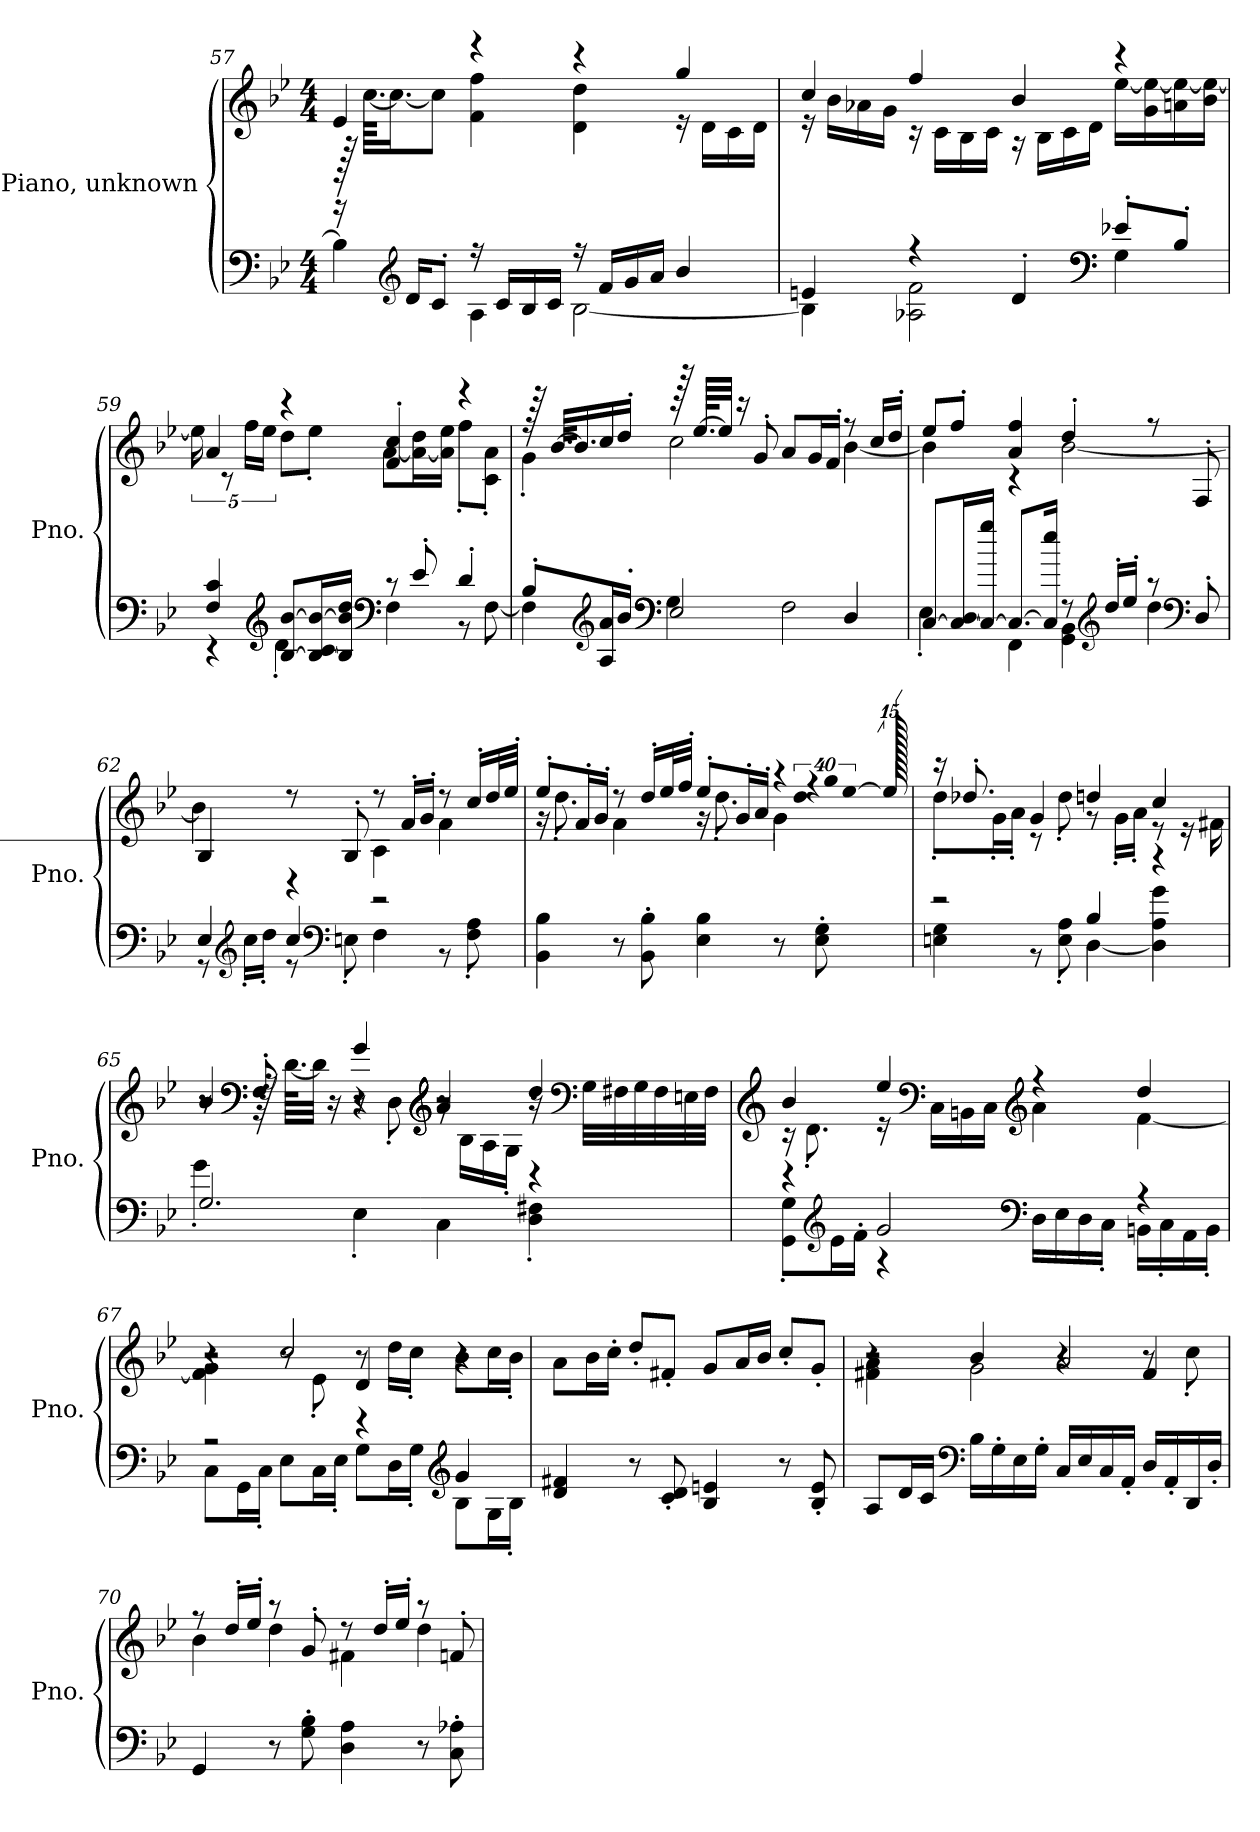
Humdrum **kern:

**kern	**kern
*part1	*part1
*staff2	*staff1
*I"Piano, unknown	*
*I'Pno.	*
*clefF4	*clefG2
*k[b-e-]	*k[b-e-]
*M4/4	*M4/4
=57	=57
*^	*^
16r	4B-\]	4e-/	128r
.	.	.	[64.cc\KKLL
.	.	.	16.cc\J_
*clefG2	*	*	*
16d/KL	.	.	.
8c'/J	.	.	8cc\J]
16r	4A\	4r	4f\ 4ff\
16c/LL	.	.	.
16B-/	.	.	.
16c/JJ	.	.	.
16r	[2B-\	4r	4d\ 4dd\
16f/LL	.	.	.
16g/	.	.	.
16a/JJ	.	.	.
4b-/	.	4gg/	16r
.	.	.	16d\LL
.	.	.	16c\
.	.	.	16d\JJ
!!LO:LB:g=z	!!
=58	=58	=58	=58
4en/	4B-\]	4cc/	16r
.	.	.	16b-\LL
.	.	.	16a-X\
.	.	.	16g\JJ
4r	2A-X\ 2f\	4ff/	16r
.	.	.	16c\LL
.	.	.	16B-\
.	.	.	16c\JJ
4d'/	.	4b-/	16r
.	.	.	16B-\LL
.	.	.	16c\
.	.	.	16d\JJ
*clefF4	*	*	*
8e-X'/L	4G\	4r	[16ee-\LL
.	.	.	16g\ 16ee-\_
8B-'/J	.	.	16an\ 16ee-\_
.	.	.	16b-\ 16ee-\_JJ
=59	=59	=59	=59
4F/ 4c/	4r	4a/	20ee-\]
.	.	.	10r
.	.	.	20ff\LL
.	.	.	20ee-\JJ
*clefG2	*	*	*
[8B-/ [8b-/L	4d'\	4r	8dd\L
16B-/_ 16c/ 16b-/_L	.	.	8ee-'\J
16B-/] 16b-/] 16dd/JJ	.	.	.
*clefF4	*	*	*
8r	4F\	4f/' 4cc/'	[8a\L
8e-'/	.	.	16a\_ 16dd\L
.	.	.	16a\] 16ee-\JJ
4d'/	8r	4r	8ff'\L
.	[8F\	.	8c\' 8a\'J
!!LO:LB:g=z	!!
=60	=60	=60	=60
8B-'/L	4F\]	128r	4g'\
.	.	[64.b-/KKLL	.
.	.	16.b-/]	.
*clefG2	*	*	*
16A/ 16a/L	.	16cc/	.
16b-'/JJ	.	16dd'/JJ	.
*clefF4	*	*	*
2E-/	4G\	128r	2cc\
.	.	[64.ee-/KLLL	.
.	.	32ee-/JJJ]	.
.	.	16r	.
.	.	8g'/	.
.	2F\	8a/L	.
.	.	16g/L	.
.	.	16f'/JJ	.
4D/	.	8r	[4b-\
.	.	16cc/LL	.
.	.	16dd'/JJ	.
=61	=61	=61	=61
[8C/L	4E-'\	8ee-/L	4b-\]
16C/_ 16D/L	.	8ff'/J	.
16C/_ 16gg/JJ	.	.	.
8.C/L_	4FF\	4a/ 4ff/	4r
16C/] 16ee-/Jk	.	.	.
8r	4GG\ 4BB-\	4dd'/	[2b-\
*clefG2	*	*	*
16dd'/LL	.	.	.
16ee-'/JJ	.	.	.
8r	4dd\	8r	.
*clefF4	*	*	*
8D'/	.	8F'/	.
!!LO:LB:g=z	!!
=62	=62	=62	=62
4E-/	8r	4G/	4b-\]
*clefG2	*	*	*
.	16cc'\LL	.	.
.	16dd'\JJ	.	.
4cc/	8r	8r	4r
*clefF4	*	*	*
.	8En'\	8G'/	.
2r	4F\	8r	4A\
.	.	16f'/LL	.
.	.	16g'/JJ	.
.	8r	8r	4f\
.	8F\' 8A\'	16cc'/LL	.
.	.	32dd/L	.
.	.	32ee-'/JJJ	.
*v	*v	*	*
=63	=63	=63
4BB-\ 4B-\	8ee-'/L	16r
.	.	8.dd'\
.	16f'/L	.
.	16g'/JJ	.
8r	8r	4f\
8BB-\' 8B-\'	16dd'/LL	.
.	32ee-/L	.
.	32ff'/JJJ	.
4E-\ 4B-\	8ee-'/L	16r
.	.	8.dd'\
.	16g'/L	.
.	16a'/JJ	.
!	!LO:N:vis=16	!
8r	1920%137r	4g\
!	!LO:N:vis=32	!
.	640%23dd/	.
!	!LO:N:vis=32	!
.	640%23r	.
8E-\' 8G\'	.	.
!	!LO:N:vis=32	!
.	640%23gg/KLL	.
.	[240%17ee-/J	.
1920ryy	1920ee-/]	1920ryy
!!LO:PB:g=z	!!
=64	=64	=64
*^	*	*
2r	4En\ 4G\	16r	8dd'\L
.	.	8.dd-X'/	.
.	.	.	16g'\L
.	.	.	16a'\JJ
.	8r	4g/	8r
.	8E\' 8A\'	.	8dd-'\
4B-/	[4D\	4ddn/	8r
.	.	.	16g'\LL
.	.	.	16a'\JJ
4r	4D\] 4A\ 4g\	4cc/	8r
.	.	.	16r
.	.	.	16f#X\
=65	=65	=65	=65
*	*	*	*^
2.G/	4g'\	4b-/	8r	8r
*	*	*clefF4	*	*
.	.	.	128r	8F'/
.	.	.	[64.d\KLLL	.
.	.	.	32d\JJJ]	.
.	.	.	16r	.
.	4E-'\	4g/	8r	4r
.	.	.	8D'\	.
*	*	*clefG2	*	*
.	4C\	4a/	16r	2r
.	.	.	16B-\LL	.
.	.	.	16A\	.
.	.	.	16G'\JJ	.
4r	4D\' 4F#X\'	4dd/	16r	.
*	*	*clefF4	*	*
.	.	.	32G\LLL	.
.	.	.	32F#X\	.
.	.	.	32G\	.
.	.	.	32F#\	.
.	.	.	32En\	.
.	.	.	32F#\JJJ	.
*	*	*v	*v	*v
!!LO:LB:g=z
=66	=66	=66
*	*	*clefG2
*	*	*^
4r	8GG\' 8G\'L	4b-/	16r
.	.	.	8.d'\
*clefG2	*	*	*
.	16e-\L	.	.
.	16f'\JJ	.	.
2g/	4r	4ee-/	16r
*	*	*clefF4	*
.	.	.	16C\LL
.	.	.	16BBn\
.	.	.	16C\JJ
*clefF4	*	*clefG2	*
.	16D\LL	4r	4a\
.	16E-\	.	.
.	16D\	.	.
.	16C'\JJ	.	.
4r	16BBn\LL	4dd/	[4f\
.	16C'\	.	.
.	16AA\	.	.
.	16BB'\JJ	.	.
=67	=67	=67	=67
*	*	*	*^
2r	8C\L	4r	4f\] 4g\	2r
.	16GG\L	.	.	.
.	16C'\JJ	.	.	.
.	8E-\L	2cc/	8r	.
.	16C\L	.	8e-'\	.
.	16E-'\JJ	.	.	.
4r	8G\L	.	8r	4d/
.	16D\L	.	16dd\LL	.
.	16G'\JJ	.	16cc'\JJ	.
*clefG2	*	*	*	*
4g/	8B-\L	4r	8b-\L	4r
.	16G\L	.	16cc\L	.
.	16B-'\JJ	.	16b-'\JJ	.
*v	*v	*	*	*
*	*v	*v	*v
!!LO:LB:g=z
=68	=68
4d/ 4f#X/	8a\L
.	16b-\L
.	16cc'\JJ
8r	8dd'/L
8c/' 8d/'	8f#X'/J
4B-/ 4en/	8g/L
.	16a/L
.	16b-/JJ
8r	8cc'/L
8B-/' 8e/'	8g'/J
=69	=69
*	*^
*	*	*^
8A/L	4r	4f#X\ 4a\	2r
16d/L	.	.	.
16c/JJ	.	.	.
*clefF4	*	*	*
16B-\LL	4b-/	2g\	.
16G'\	.	.	.
16E-\	.	.	.
16G'\JJ	.	.	.
16C/LL	2a/	.	4r
16E-/	.	.	.
16C/	.	.	.
16AA'/JJ	.	.	.
16D/LL	.	8r	4f#/
16AA'/	.	.	.
16DD/	.	8cc'\	.
16D'/JJ	.	.	.
*	*	*v	*v
=70	=70	=70
4GG/	8r	4b-\
.	16dd'/LL	.
.	16ee-'/JJ	.
8r	8r	4dd\
8G\' 8B-\'	8g'/	.
4D\ 4A\	8r	4f#X\
.	16dd'/LL	.
.	16ee-'/JJ	.
8r	8r	4dd\
8C\' 8A-X\'	8fn'/	.
*	*v	*v
=	=
*-	*-
